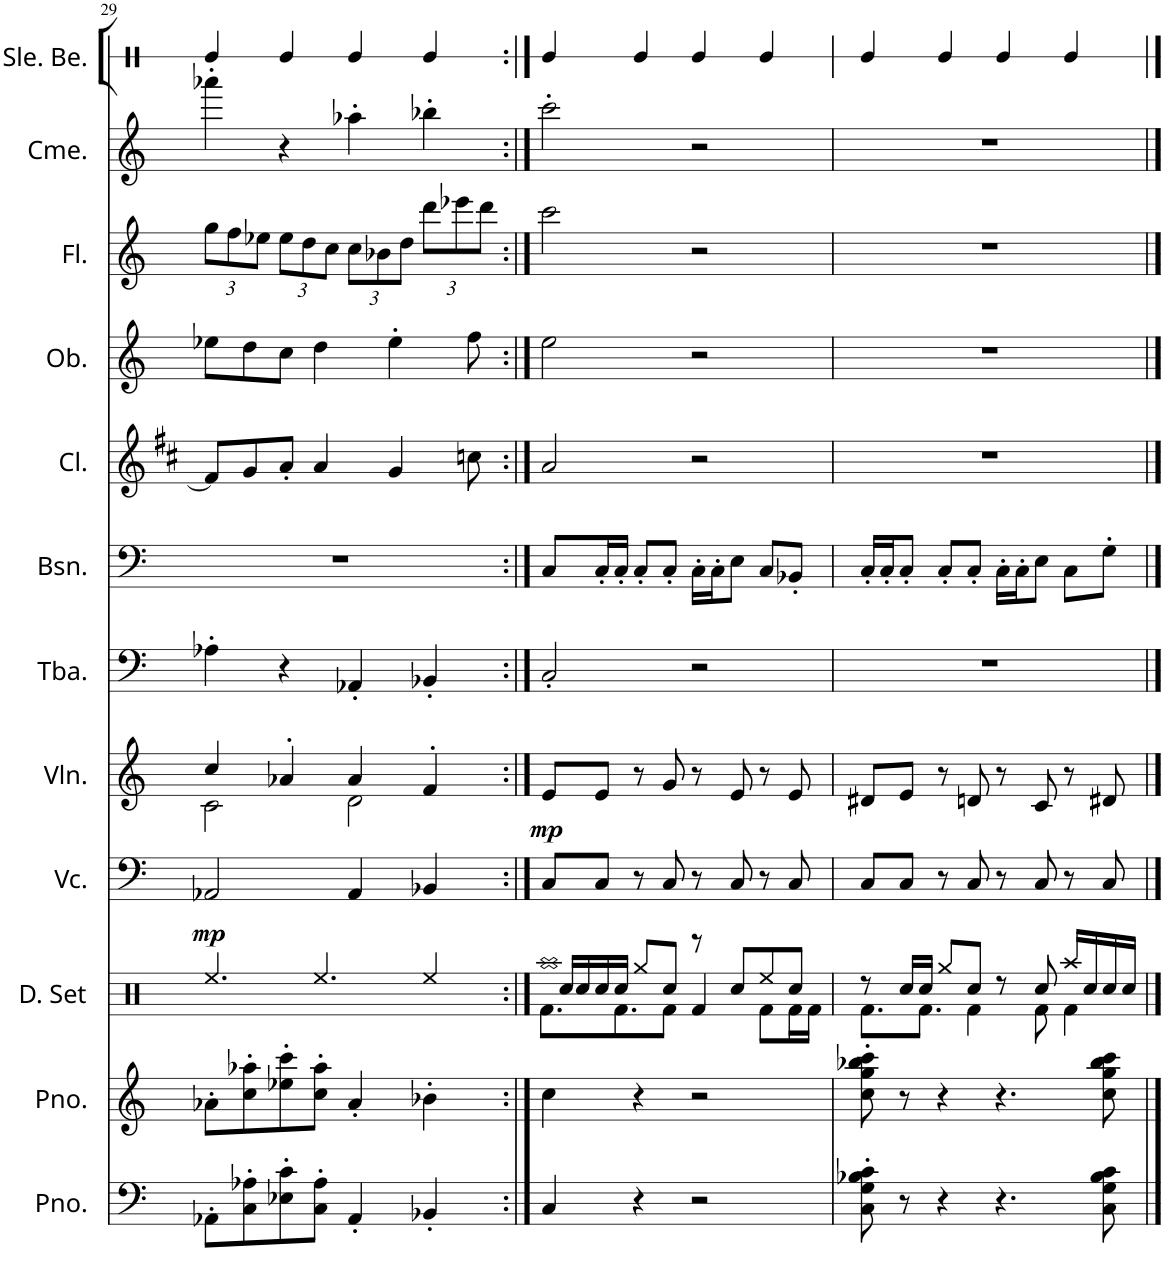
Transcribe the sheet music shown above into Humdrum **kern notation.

**kern	**kern	**kern	**kern	**dynam	**kern	**dynam	**kern	**kern	**kern	**kern	**kern	**kern	**kern
*part12	*part11	*part10	*part9	*part9	*part8	*part8	*part7	*part6	*part5	*part4	*part3	*part2	*part1
*staff12	*staff11	*staff10	*staff9	*staff9	*staff8	*staff8	*staff7	*staff6	*staff5	*staff4	*staff3	*staff2	*staff1
*I"Piano	*I"Piano	*I"Drumset	*I"Violoncello	*	*I"Violin	*	*I"Tuba	*I"Bassoon	*I"Clarinet	*I"Oboe	*I"Flute	*I"Chimes	*I"Sleigh Bells
*I'Pno.	*I'Pno.	*I'D. Set	*I'Vc.	*	*I'Vln.	*	*I'Tba.	*I'Bsn.	*I'Cl.	*I'Ob.	*I'Fl.	*I'Cme.	*I'Sle. Be.
!!LO:PB:g=z
*clefF4	*clefG2	*clefX	*clefF4	*	*clefG2	*	*clefF4	*clefF4	*clefG2	*clefG2	*clefG2	*clefG2	*clefX
*	*	*	*	*	*	*	*	*	*ITrd1c2	*	*	*	*
*k[]	*k[]	*k[]	*k[]	*	*k[]	*	*k[]	*k[]	*k[f#c#]	*k[]	*k[]	*k[]	*k[]
*M4/4	*M4/4	*M4/4	*M4/4	*	*M4/4	*	*M4/4	*M4/4	*M4/4	*M4/4	*M4/4	*M4/4	*M4/4
=29	=29	=29	=29	=29	=29	=29	=29	=29	=29	=29	=29	=29	=29
*	*	*	*	*	*^	*	*	*	*	*	*	*	*
*	*	*	*	*	*	*	*	*	*	*	*	*Xbrackettup	*	*
!	!	!	!	!LO:DY:b	!	!	!	!	!	!	!	!	!	!
8AA-X'\L	8a-X'\L	4.Ree/	2AA-X/	mp	4cc/	2c\	.	4A-X'\	1r	8f/L]	8ee-X\L	12gg\L	4aaa-X'\	4Re/
.	.	.	.	.	.	.	.	.	.	.	.	12ff\	.	.
8C\' 8A-X\'	8cc\' 8aa-X\'	.	.	.	.	.	.	.	.	8g/	8dd\	.	.	.
.	.	.	.	.	.	.	.	.	.	.	.	12ee-X\J	.	.
8E-X\' 8c\'	8ee-X\' 8ccc\'	.	.	.	4a-X'/	.	.	4r	.	8a'/J	8cc\J	12ee-\L	4r	4Re/
.	.	.	.	.	.	.	.	.	.	.	.	12dd\	.	.
8C\' 8A-\'J	8cc\' 8aa-\'J	4.Ree/	.	.	.	.	.	.	.	4a/	4dd\	.	.	.
.	.	.	.	.	.	.	.	.	.	.	.	12cc\J	.	.
4AA-'/	4a-'/	.	4AA-/	.	4a-/	2d\	.	4AA-X'/	.	.	.	12cc\L	4aa-X'\	4Re/
.	.	.	.	.	.	.	.	.	.	.	.	12b-X\	.	.
.	.	.	.	.	.	.	.	.	.	4g/	4ee-'\	.	.	.
.	.	.	.	.	.	.	.	.	.	.	.	12dd\J	.	.
4BB-X'/	4b-X'\	4Ree/	4BB-X/	.	4f'/	.	.	4BB-X'/	.	.	.	12ddd\L	4bb-X'\	4Re/
.	.	.	.	.	.	.	.	.	.	.	.	12eee-X\	.	.
.	.	.	.	.	.	.	.	.	.	8ccn\	8ff\	.	.	.
.	.	.	.	.	.	.	.	.	.	.	.	12ddd\J	.	.
*	*	*	*	*	*v	*v	*	*	*	*	*	*	*	*
=30:|!	=30:|!	=30:|!	=30:|!	=30:|!	=30:|!	=30:|!	=30:|!	=30:|!	=30:|!	=30:|!	=30:|!	=30:|!	=30:|!
*	*	*^	*	*	*	*	*	*	*	*	*	*	*
*	*	*	*^	*	*	*	*	*	*	*	*	*	*	*
!	!	!	!	!	!	!	!	!LO:DY:b	!	!	!	!	!	!	!
4C/	4cc\	16Rcc/LL	8.Rf\L	1Raa	8C/L	.	8e/L	mp	2C'/	8C/L	2a/	2ee\	2ccc\	2ccc'\	4Re/
.	.	16Rcc/	.	.	.	.	.	.	.	.	.	.	.	.	.
.	.	16Rcc/	.	.	8C/J	.	8e/J	.	.	16C'/L	.	.	.	.	.
.	.	16Rcc/JJ	8.Rf\	.	.	.	.	.	.	16C'/JJ	.	.	.	.	.
4r	4r	8Rgg/L	.	.	8r	.	8r	.	.	8C'/L	.	.	.	.	4Re/
.	.	8Rcc/J	8Rf\J	.	8C/	.	8g/	.	.	8C'/J	.	.	.	.	.
2r	2r	8r	4Rf/	.	8r	.	8r	.	2r	16C'\LL	2r	2r	2r	2r	4Re/
.	.	.	.	.	.	.	.	.	.	16C'\J	.	.	.	.	.
.	.	8Rcc/L	.	.	8C/	.	8e/	.	.	8E\J	.	.	.	.	.
.	.	8Ree/	8Rf\L	.	8r	.	8r	.	.	8C/L	.	.	.	.	4Re/
.	.	8Rcc/J	16Rf\L	.	8C/	.	8e/	.	.	8BB-X'/J	.	.	.	.	.
.	.	.	16Rf\JJ	.	.	.	.	.	.	.	.	.	.	.	.
*	*	*	*v	*v	*	*	*	*	*	*	*	*	*	*	*
=31	=31	=31	=31	=31	=31	=31	=31	=31	=31	=31	=31	=31	=31	=31
8C\' 8G\' 8B-X\' 8c\'	8cc\' 8gg\' 8bb-X\' 8ccc\'	8r	8.Rf\L	8C/L	.	8d#X/L	.	1r	16C'/LL	1r	1r	1r	1r	4Re/
.	.	.	.	.	.	.	.	.	16C'/J	.	.	.	.	.
8r	8r	16Rcc/LL	.	8C/J	.	8e/J	.	.	8C'/J	.	.	.	.	.
.	.	16Rcc/JJ	8.Rf\J	.	.	.	.	.	.	.	.	.	.	.
4r	4r	8Rgg/L	.	8r	.	8r	.	.	8C'/L	.	.	.	.	4Re/
.	.	8Rcc/J	4Rf\	8C/	.	8dn/	.	.	8C'/J	.	.	.	.	.
4.r	4.r	8r	.	8r	.	8r	.	.	16C'\LL	.	.	.	.	4Re/
.	.	.	.	.	.	.	.	.	16C'\J	.	.	.	.	.
.	.	8Rcc/	8Rf\	8C/	.	8c/	.	.	8E\J	.	.	.	.	.
.	.	16Raa/LL	4Rf\	8r	.	8r	.	.	8C\L	.	.	.	.	4Re/
.	.	16Rcc/	.	.	.	.	.	.	.	.	.	.	.	.
8C\ 8G\ 8B-\ 8c\	8cc\ 8gg\ 8bb-\ 8ccc\	16Rcc/	.	8C/	.	8d#X/	.	.	8G'\J	.	.	.	.	.
.	.	16Rcc/JJ	.	.	.	.	.	.	.	.	.	.	.	.
*	*	*v	*v	*	*	*	*	*	*	*	*	*	*	*
==	==	==	==	==	==	==	==	==	==	==	==	==	==
*-	*-	*-	*-	*-	*-	*-	*-	*-	*-	*-	*-	*-	*-
